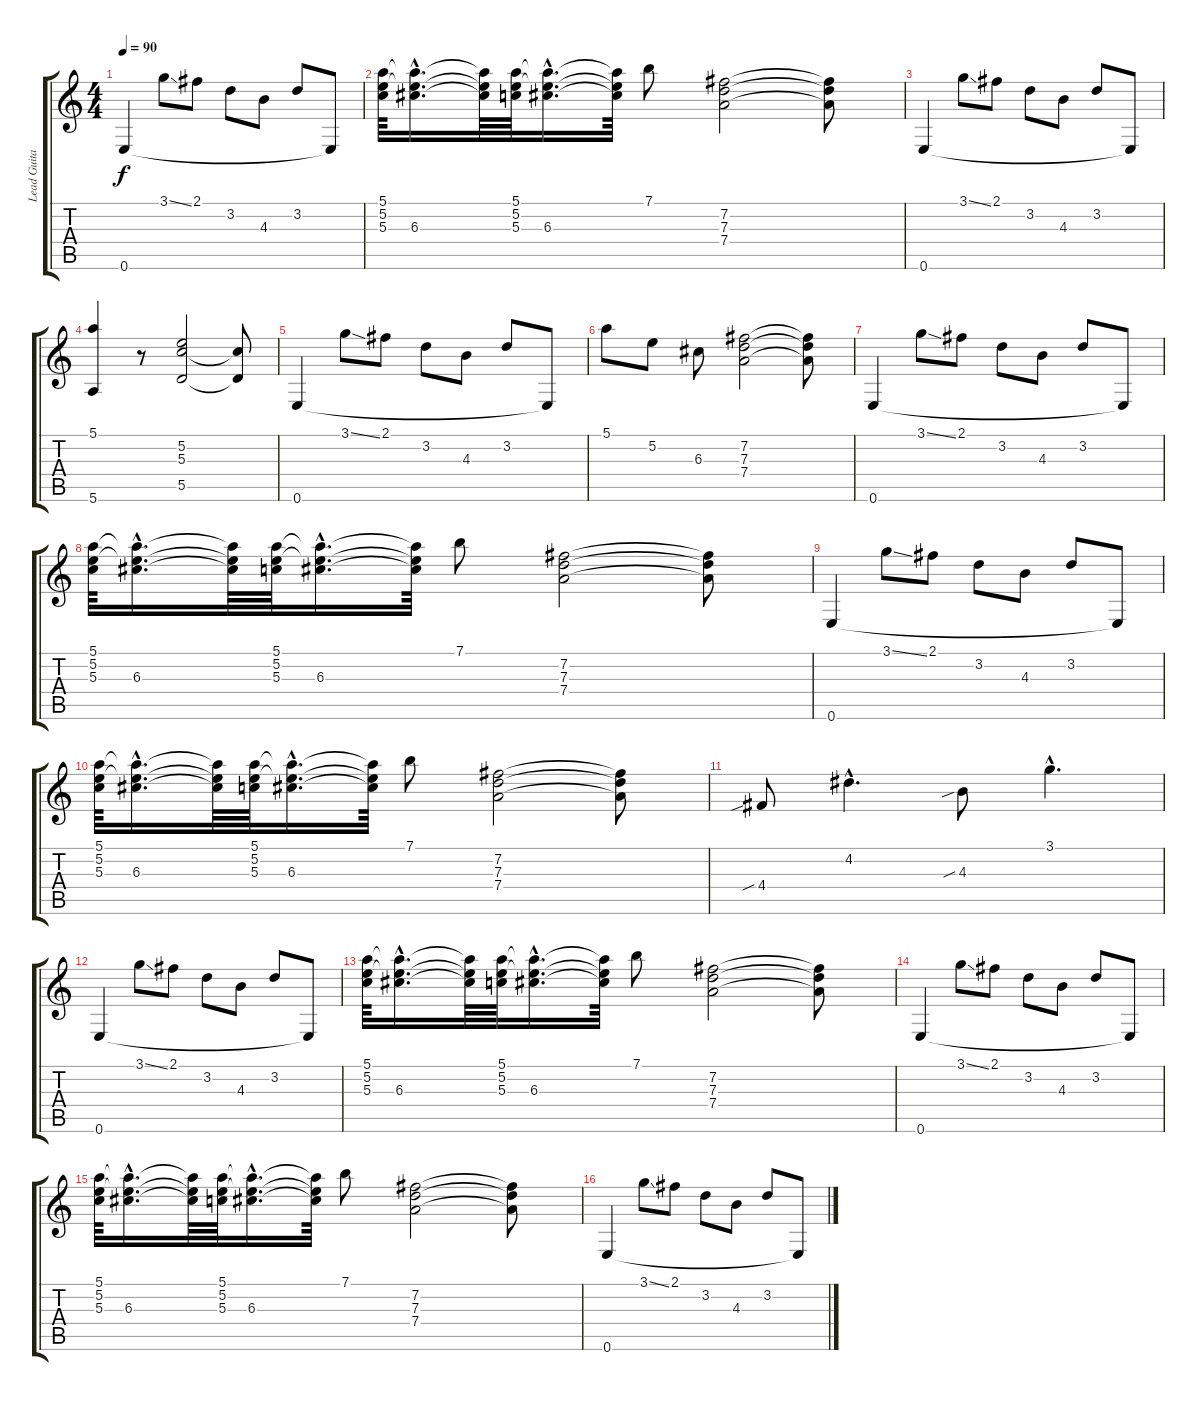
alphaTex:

\track ("Lead Guitar" "Lead Guita") {instrument acousticguitarnylon}
\staff {score tabs}
\tuning (E4 B3 G3 D3 A2 E2) {hide}
\ts (4 4)
\tempo 90
\clef g2
\ks c
0.6.4{dy f instrument acousticguitarnylon} 3.1{ss}.8 2.1.8 3.2.8 4.3.8 3.2.8 0.6{t}.8 |
(5.1 5.2 5.3).64 (5.1{hac t} 5.2{hac t} 6.3{hac}).16{d} (5.1{t} 5.2{t} 6.3{t}).64 (5.1 5.2 5.3).64 (5.1{hac t} 5.2{hac t} 6.3{hac}).16{d} (5.1{t} 5.2{t} 6.3{t}).64 7.1.8 (7.2 7.3 7.4).2 (7.2{t} 7.3{t} 7.4{t}).8 |
0.6.4 3.1{ss}.8 2.1.8 3.2.8 4.3.8 3.2.8 0.6{t}.8 |
(5.1 5.6).4 r.8 (5.2 5.3 5.5).2 (5.3{t} 5.5{t}).8 |
0.6.4{volume 8} 3.1{ss}.8 2.1.8 3.2.8 4.3.8 3.2.8 0.6{t}.8 |
5.1.8 5.2.8 6.3.8 (7.2 7.3 7.4).2 (7.2{t} 7.3{t} 7.4{t}).8 |
0.6.4{volume 13} 3.1{ss}.8 2.1.8 3.2.8 4.3.8 3.2.8 0.6{t}.8 |
(5.1 5.2 5.3).64 (5.1{hac t} 5.2{hac t} 6.3{hac}).16{d} (5.1{t} 5.2{t} 6.3{t}).64 (5.1 5.2 5.3).64 (5.1{hac t} 5.2{hac t} 6.3{hac}).16{d} (5.1{t} 5.2{t} 6.3{t}).64 7.1.8 (7.2 7.3 7.4).2 (7.2{t} 7.3{t} 7.4{t}).8 |
0.6.4{volume 8} 3.1{ss}.8 2.1.8 3.2.8 4.3.8 3.2.8 0.6{t}.8 |
(5.1 5.2 5.3).64 (5.1{hac t} 5.2{hac t} 6.3{hac}).16{d} (5.1{t} 5.2{t} 6.3{t}).64 (5.1 5.2 5.3).64 (5.1{hac t} 5.2{hac t} 6.3{hac}).16{d} (5.1{t} 5.2{t} 6.3{t}).64 7.1.8 (7.2 7.3 7.4).2 (7.2{t} 7.3{t} 7.4{t}).8 |
4.4{sib}.8{volume 13} 4.2{hac}.4{d} 4.3{sib}.8 3.1{hac}.4{d} |
0.6.4{volume 8} 3.1{ss}.8 2.1.8 3.2.8 4.3.8 3.2.8 0.6{t}.8 |
(5.1 5.2 5.3).64 (5.1{hac t} 5.2{hac t} 6.3{hac}).16{d} (5.1{t} 5.2{t} 6.3{t}).64 (5.1 5.2 5.3).64 (5.1{hac t} 5.2{hac t} 6.3{hac}).16{d} (5.1{t} 5.2{t} 6.3{t}).64 7.1.8 (7.2 7.3 7.4).2 (7.2{t} 7.3{t} 7.4{t}).8 |
0.6.4{volume 13} 3.1{ss}.8 2.1.8 3.2.8 4.3.8 3.2.8 0.6{t}.8 |
(5.1 5.2 5.3).64 (5.1{hac t} 5.2{hac t} 6.3{hac}).16{d} (5.1{t} 5.2{t} 6.3{t}).64 (5.1 5.2 5.3).64 (5.1{hac t} 5.2{hac t} 6.3{hac}).16{d} (5.1{t} 5.2{t} 6.3{t}).64 7.1.8 (7.2 7.3 7.4).2 (7.2{t} 7.3{t} 7.4{t}).8 |
0.6.4{volume 8} 3.1{ss}.8 2.1.8 3.2.8 4.3.8 3.2.8 0.6{t}.8
